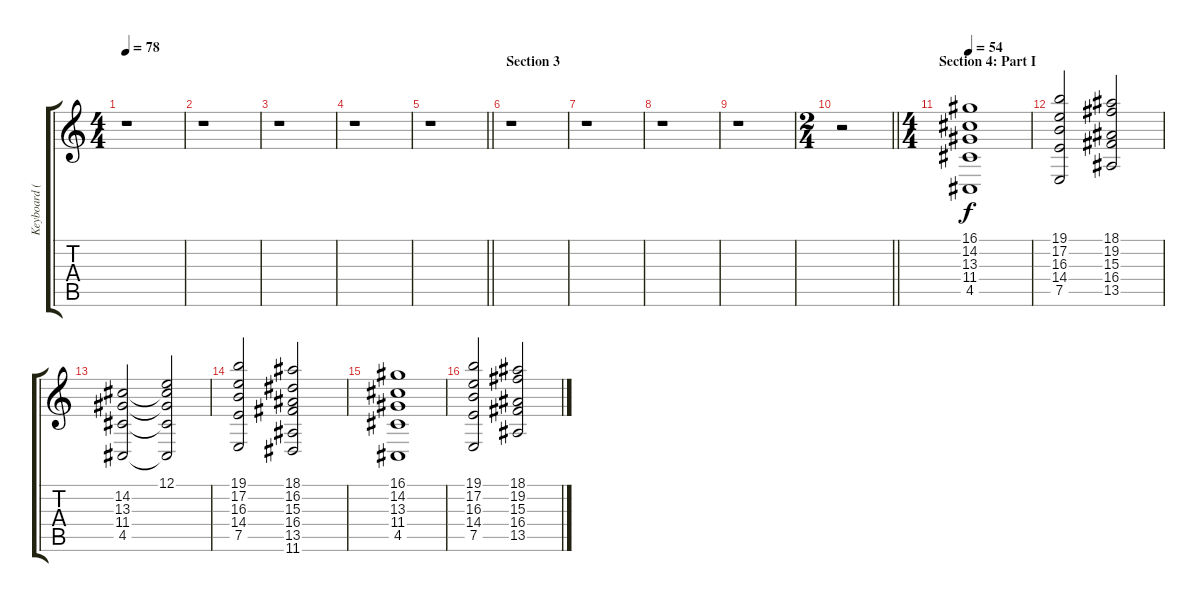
\track ("Keyboard (Strings/Choir Aahs)" "Keyboard (") {instrument stringensemble2}
\staff {score tabs}
\tuning (E4 B3 G3 D3 A2 E2) {hide}
\ts (4 4)
\tempo 78
\clef g2
\ks c
r.1{dy f} |
r.1 |
r.1 |
r.1 |
\barLineRight lightlight
r.1 |
\section ("" "Section 3")
r.1 |
r.1 |
r.1 |
r.1 |
\ts (2 4)
\barLineRight lightlight
r.2 |
\ts (4 4)
\section ("" "Section 4: Part I")
\tempo 54
(16.1 14.2 13.3 11.4 4.5).1 |
(19.1 17.2 16.3 14.4 7.5).2 (18.1 19.2 15.3 16.4 13.5).2 |
(14.2 13.3 11.4 4.5).2 (12.1 14.2{t} 13.3{t} 11.4{t} 4.5{t}).2 |
(19.1 17.2 16.3 14.4 7.5).2 (18.1 16.2 15.3 16.4 13.5 11.6).2 |
(16.1 14.2 13.3 11.4 4.5).1 |
(19.1 17.2 16.3 14.4 7.5).2 (18.1 19.2 15.3 16.4 13.5).2
